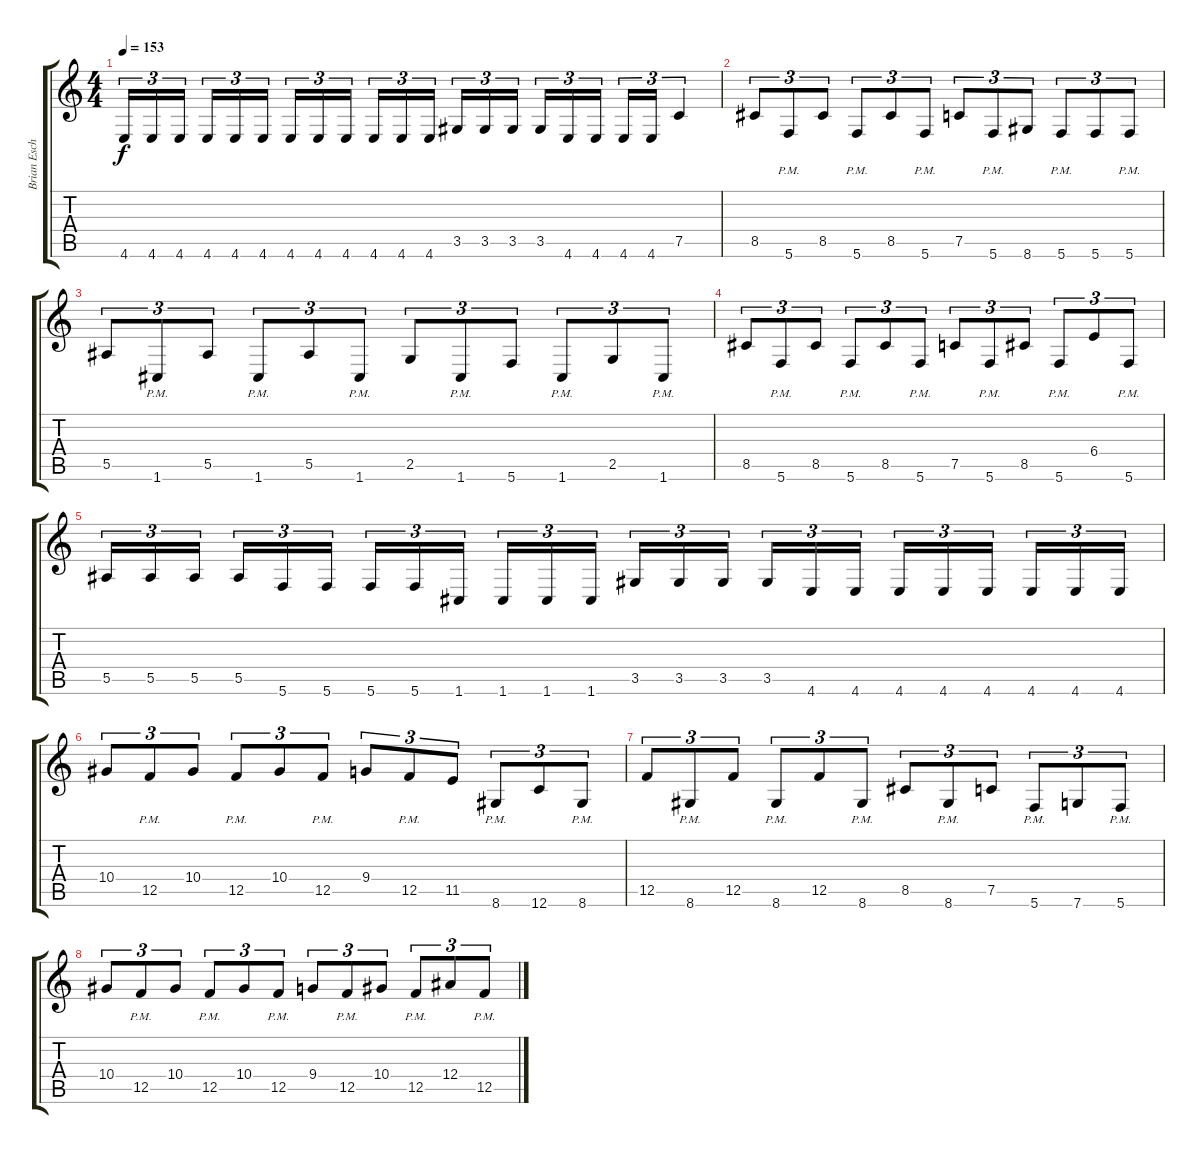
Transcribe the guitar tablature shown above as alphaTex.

\track ("Brian Eschbach (Lead Guitar)" "Brian Esch") {instrument distortionguitar}
\staff {score tabs}
\tuning (C4 G3 Eb3 Bb2 F2 C2) {hide}
\ts (4 4)
\tempo 153
\clef g2
\ks c
4.6.16{tu (3 2) dy f} 4.6.16{tu (3 2)} 4.6.16{tu (3 2)} 4.6.16{tu (3 2)} 4.6.16{tu (3 2)} 4.6.16{tu (3 2)} 4.6.16{tu (3 2)} 4.6.16{tu (3 2)} 4.6.16{tu (3 2)} 4.6.16{tu (3 2)} 4.6.16{tu (3 2)} 4.6.16{tu (3 2)} 3.5.16{tu (3 2)} 3.5.16{tu (3 2)} 3.5.16{tu (3 2)} 3.5.16{tu (3 2)} 4.6.16{tu (3 2)} 4.6.16{tu (3 2)} 4.6.16{tu (3 2)} 4.6.16{tu (3 2)} 7.5.4{tu (3 2)} |
8.5.8{tu (3 2)} 5.6{pm}.8{tu (3 2)} 8.5.8{tu (3 2)} 5.6{pm}.8{tu (3 2)} 8.5.8{tu (3 2)} 5.6{pm}.8{tu (3 2)} 7.5.8{tu (3 2)} 5.6{pm}.8{tu (3 2)} 8.6.8{tu (3 2)} 5.6{pm}.8{tu (3 2)} 5.6.8{tu (3 2)} 5.6{pm}.8{tu (3 2)} |
5.5.8{tu (3 2)} 1.6{pm}.8{tu (3 2)} 5.5.8{tu (3 2)} 1.6{pm}.8{tu (3 2)} 5.5.8{tu (3 2)} 1.6{pm}.8{tu (3 2)} 2.5.8{tu (3 2)} 1.6{pm}.8{tu (3 2)} 5.6.8{tu (3 2)} 1.6{pm}.8{tu (3 2)} 2.5.8{tu (3 2)} 1.6{pm}.8{tu (3 2)} |
8.5.8{tu (3 2)} 5.6{pm}.8{tu (3 2)} 8.5.8{tu (3 2)} 5.6{pm}.8{tu (3 2)} 8.5.8{tu (3 2)} 5.6{pm}.8{tu (3 2)} 7.5.8{tu (3 2)} 5.6{pm}.8{tu (3 2)} 8.5.8{tu (3 2)} 5.6{pm}.8{tu (3 2)} 6.4.8{tu (3 2)} 5.6{pm}.8{tu (3 2)} |
5.5.16{tu (3 2)} 5.5.16{tu (3 2)} 5.5.16{tu (3 2)} 5.5.16{tu (3 2)} 5.6.16{tu (3 2)} 5.6.16{tu (3 2)} 5.6.16{tu (3 2)} 5.6.16{tu (3 2)} 1.6.16{tu (3 2)} 1.6.16{tu (3 2)} 1.6.16{tu (3 2)} 1.6.16{tu (3 2)} 3.5.16{tu (3 2)} 3.5.16{tu (3 2)} 3.5.16{tu (3 2)} 3.5.16{tu (3 2)} 4.6.16{tu (3 2)} 4.6.16{tu (3 2)} 4.6.16{tu (3 2)} 4.6.16{tu (3 2)} 4.6.16{tu (3 2)} 4.6.16{tu (3 2)} 4.6.16{tu (3 2)} 4.6.16{tu (3 2)} |
10.4.8{tu (3 2)} 12.5{pm}.8{tu (3 2)} 10.4.8{tu (3 2)} 12.5{pm}.8{tu (3 2)} 10.4.8{tu (3 2)} 12.5{pm}.8{tu (3 2)} 9.4.8{tu (3 2)} 12.5{pm}.8{tu (3 2)} 11.5.8{tu (3 2)} 8.6{pm}.8{tu (3 2)} 12.6.8{tu (3 2)} 8.6{pm}.8{tu (3 2)} |
12.5.8{tu (3 2)} 8.6{pm}.8{tu (3 2)} 12.5.8{tu (3 2)} 8.6{pm}.8{tu (3 2)} 12.5.8{tu (3 2)} 8.6{pm}.8{tu (3 2)} 8.5.8{tu (3 2)} 8.6{pm}.8{tu (3 2)} 7.5.8{tu (3 2)} 5.6{pm}.8{tu (3 2)} 7.6.8{tu (3 2)} 5.6{pm}.8{tu (3 2)} |
10.4.8{tu (3 2)} 12.5{pm}.8{tu (3 2)} 10.4.8{tu (3 2)} 12.5{pm}.8{tu (3 2)} 10.4.8{tu (3 2)} 12.5{pm}.8{tu (3 2)} 9.4.8{tu (3 2)} 12.5{pm}.8{tu (3 2)} 10.4.8{tu (3 2)} 12.5{pm}.8{tu (3 2)} 12.4.8{tu (3 2)} 12.5{pm}.8{tu (3 2)}
